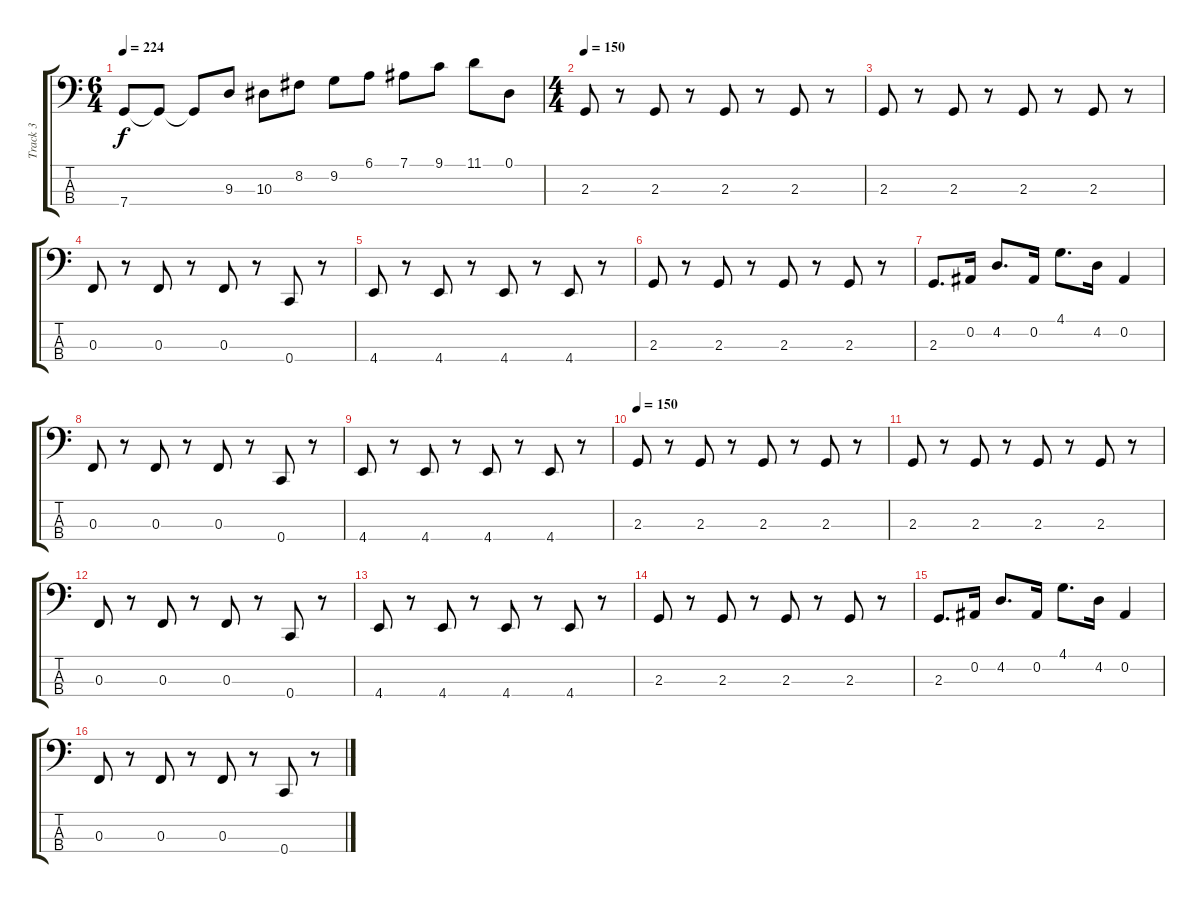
\track ("Track 3" "Track 3") {instrument electricbassfinger}
\staff {score tabs}
\tuning (Eb2 Bb1 F1 C1) {hide}
\ts (6 4)
\tempo 224
\clef f4
\ks c
7.4.8{dy f} 7.4{t}.8 7.4{t}.8 9.3.8 10.3.8 8.2.8 9.2.8 6.1.8 7.1.8 9.1.8 11.1.8 0.1.8 |
\ts (4 4)
\tempo 150
2.3.8 r.8 2.3.8 r.8 2.3.8 r.8 2.3.8 r.8 |
2.3.8 r.8 2.3.8 r.8 2.3.8 r.8 2.3.8 r.8 |
0.3.8 r.8 0.3.8 r.8 0.3.8 r.8 0.4.8 r.8 |
4.4.8 r.8 4.4.8 r.8 4.4.8 r.8 4.4.8 r.8 |
2.3.8 r.8 2.3.8 r.8 2.3.8 r.8 2.3.8 r.8 |
2.3.8{d} 0.2.16 4.2.8{d} 0.2.16 4.1.8{d} 4.2.16 0.2.4 |
0.3.8 r.8 0.3.8 r.8 0.3.8 r.8 0.4.8 r.8 |
4.4.8 r.8 4.4.8 r.8 4.4.8 r.8 4.4.8 r.8 |
\tempo 150
2.3.8 r.8 2.3.8 r.8 2.3.8 r.8 2.3.8 r.8 |
2.3.8 r.8 2.3.8 r.8 2.3.8 r.8 2.3.8 r.8 |
0.3.8 r.8 0.3.8 r.8 0.3.8 r.8 0.4.8 r.8 |
4.4.8 r.8 4.4.8 r.8 4.4.8 r.8 4.4.8 r.8 |
2.3.8 r.8 2.3.8 r.8 2.3.8 r.8 2.3.8 r.8 |
2.3.8{d} 0.2.16 4.2.8{d} 0.2.16 4.1.8{d} 4.2.16 0.2.4 |
0.3.8 r.8 0.3.8 r.8 0.3.8 r.8 0.4.8 r.8
